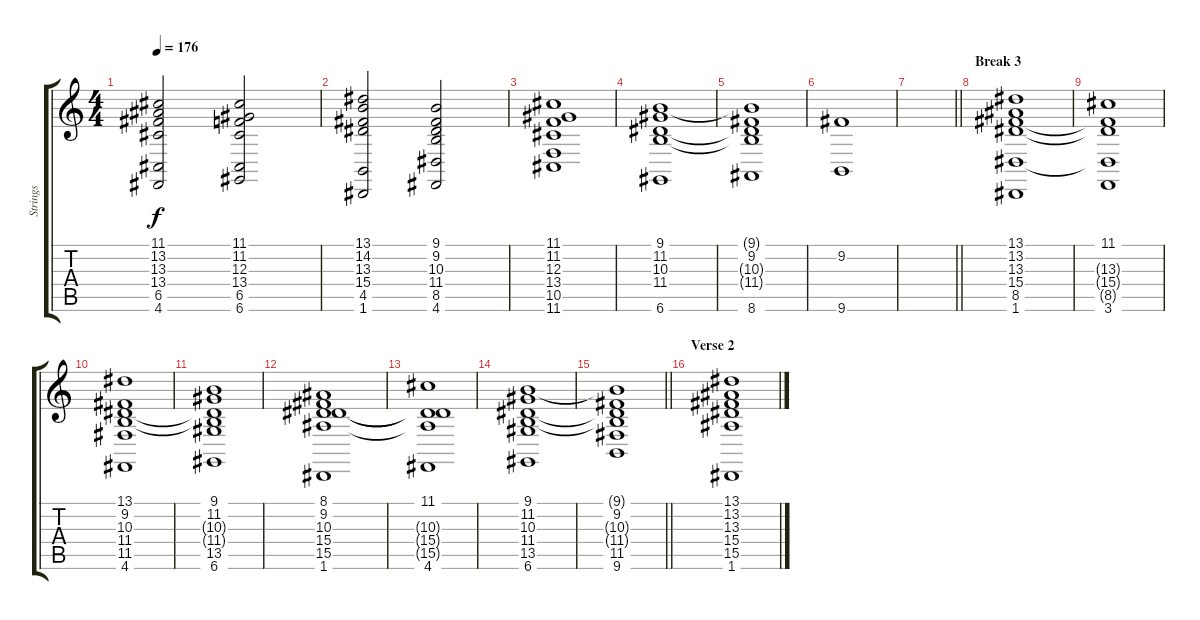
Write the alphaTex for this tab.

\track ("Strings" "Strings") {instrument stringensemble1}
\staff {score tabs}
\tuning (D4 A3 F3 C3 G2 D2) {hide}
\ts (4 4)
\tempo 176
\clef g2
\ks c
(11.1 13.2 13.3 13.4 6.5 4.6).2{dy f} (11.1 11.2 12.3 13.4 6.5 6.6).2 |
(13.1 14.2 13.3 15.4 4.5 1.6).2 (9.1 9.2 10.3 11.4 8.5 4.6).2 |
(11.1 11.2 12.3 13.4 10.5 11.6).1 |
(9.1 11.2 10.3 11.4 6.6).1{volume 2} |
(9.1{t} 9.2 10.3{t} 11.4{t} 8.6).1 |
(9.2 9.6).1 |
\barLineRight lightlight
|
\section ("" "Break 3")
(13.1 13.2 13.3 15.4 8.5 1.6).1{volume 13} |
(11.1 13.3{t} 15.4{t} 8.5{t} 3.6).1 |
(13.1 9.2 10.3 11.4 11.5 4.6).1 |
(9.1 11.2 10.3{t} 11.4{t} 13.5 6.6).1 |
(8.1 9.2 10.3 15.4 15.5 1.6).1 |
(11.1 10.3{t} 15.4{t} 15.5{t} 4.6).1 |
(9.1 11.2 10.3 11.4 13.5 6.6).1 |
\barLineRight lightlight
(9.1{t} 9.2 10.3{t} 11.4{t} 11.5 9.6).1 |
\section ("" "Verse 2")
(13.1 13.2 13.3 15.4 15.5 1.6).1
